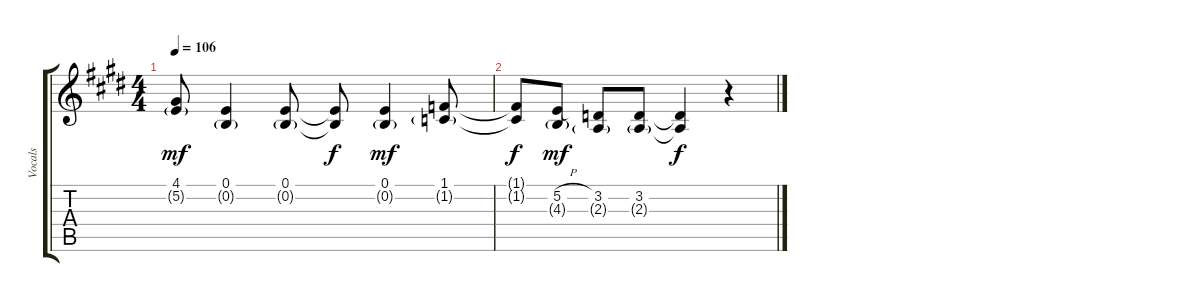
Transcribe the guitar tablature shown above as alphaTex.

\track ("Vocals" "Vocals") {instrument lead2sawtooth}
\staff {score tabs}
\tuning (E4 B3 G3 D3 A2 E2) {hide}
\ts (4 4)
\tempo 106
\clef g2
\ks e
(4.1 5.2{g}).8{dy mf} (0.1 0.2{g}).4 (0.1 0.2{g}).8 (0.1{t} 0.2{t}).8{dy f} (0.1 0.2{g}).4{dy mf} (1.1 1.2{g}).8 |
(1.1{t} 1.2{t}).8{dy f} (5.2{h} 4.3{g}).8{dy mf} (3.2 2.3{g}).8 (3.2 2.3{g}).8 (3.2{t} 2.3{t}).4{dy f} r.4
